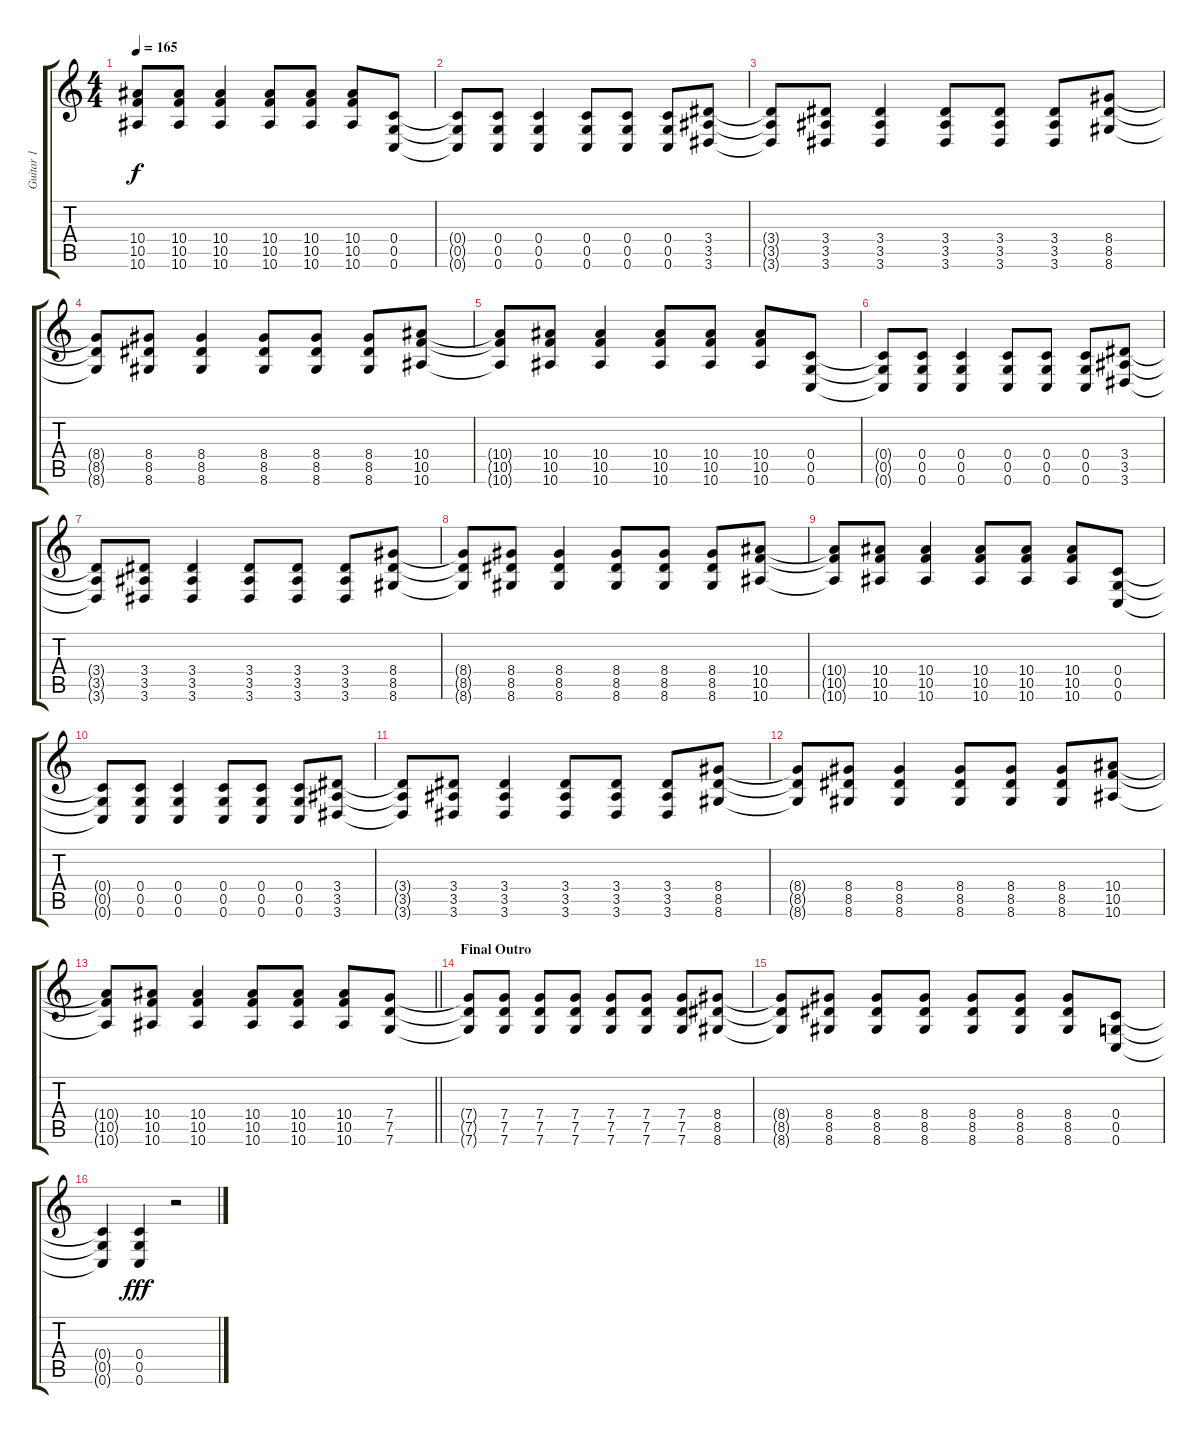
\track ("Guitar 1" "Guitar 1") {instrument overdrivenguitar}
\staff {score tabs}
\tuning (D4 A3 F3 C3 G2 C2) {hide}
\ts (4 4)
\tempo 165
\clef g2
\ks c
(10.4{t} 10.5{t} 10.6{t}).8{dy f} (10.4 10.5 10.6).8 (10.4 10.5 10.6).4 (10.4 10.5 10.6).8 (10.4 10.5 10.6).8 (10.4 10.5 10.6).8 (0.4 0.5 0.6).8 |
(0.4{t} 0.5{t} 0.6{t}).8 (0.4 0.5 0.6).8 (0.4 0.5 0.6).4 (0.4 0.5 0.6).8 (0.4 0.5 0.6).8 (0.4 0.5 0.6).8 (3.4 3.5 3.6).8 |
(3.4{t} 3.5{t} 3.6{t}).8 (3.4 3.5 3.6).8 (3.4 3.5 3.6).4 (3.4 3.5 3.6).8 (3.4 3.5 3.6).8 (3.4 3.5 3.6).8 (8.4 8.5 8.6).8 |
(8.4{t} 8.5{t} 8.6{t}).8 (8.4 8.5 8.6).8 (8.4 8.5 8.6).4 (8.4 8.5 8.6).8 (8.4 8.5 8.6).8 (8.4 8.5 8.6).8 (10.4 10.5 10.6).8 |
(10.4{t} 10.5{t} 10.6{t}).8 (10.4 10.5 10.6).8 (10.4 10.5 10.6).4 (10.4 10.5 10.6).8 (10.4 10.5 10.6).8 (10.4 10.5 10.6).8 (0.4 0.5 0.6).8 |
(0.4{t} 0.5{t} 0.6{t}).8 (0.4 0.5 0.6).8 (0.4 0.5 0.6).4 (0.4 0.5 0.6).8 (0.4 0.5 0.6).8 (0.4 0.5 0.6).8 (3.4 3.5 3.6).8 |
(3.4{t} 3.5{t} 3.6{t}).8 (3.4 3.5 3.6).8 (3.4 3.5 3.6).4 (3.4 3.5 3.6).8 (3.4 3.5 3.6).8 (3.4 3.5 3.6).8 (8.4 8.5 8.6).8 |
(8.4{t} 8.5{t} 8.6{t}).8 (8.4 8.5 8.6).8 (8.4 8.5 8.6).4 (8.4 8.5 8.6).8 (8.4 8.5 8.6).8 (8.4 8.5 8.6).8 (10.4 10.5 10.6).8 |
(10.4{t} 10.5{t} 10.6{t}).8 (10.4 10.5 10.6).8 (10.4 10.5 10.6).4 (10.4 10.5 10.6).8 (10.4 10.5 10.6).8 (10.4 10.5 10.6).8 (0.4 0.5 0.6).8 |
(0.4{t} 0.5{t} 0.6{t}).8 (0.4 0.5 0.6).8 (0.4 0.5 0.6).4 (0.4 0.5 0.6).8 (0.4 0.5 0.6).8 (0.4 0.5 0.6).8 (3.4 3.5 3.6).8 |
(3.4{t} 3.5{t} 3.6{t}).8 (3.4 3.5 3.6).8 (3.4 3.5 3.6).4 (3.4 3.5 3.6).8 (3.4 3.5 3.6).8 (3.4 3.5 3.6).8 (8.4 8.5 8.6).8 |
(8.4{t} 8.5{t} 8.6{t}).8 (8.4 8.5 8.6).8 (8.4 8.5 8.6).4 (8.4 8.5 8.6).8 (8.4 8.5 8.6).8 (8.4 8.5 8.6).8 (10.4 10.5 10.6).8 |
\barLineRight lightlight
(10.4{t} 10.5{t} 10.6{t}).8 (10.4 10.5 10.6).8 (10.4 10.5 10.6).4 (10.4 10.5 10.6).8 (10.4 10.5 10.6).8 (10.4 10.5 10.6).8 (7.4 7.5 7.6).8 |
\section ("" "Final Outro")
(7.4{t} 7.5{t} 7.6{t}).8 (7.4 7.5 7.6).8 (7.4 7.5 7.6).8 (7.4 7.5 7.6).8 (7.4 7.5 7.6).8 (7.4 7.5 7.6).8 (7.4 7.5 7.6).8 (8.4 8.5 8.6).8 |
(8.4{t} 8.5{t} 8.6{t}).8 (8.4 8.5 8.6).8 (8.4 8.5 8.6).8 (8.4 8.5 8.6).8 (8.4 8.5 8.6).8 (8.4 8.5 8.6).8 (8.4 8.5 8.6).8 (0.4 0.5 0.6).8 |
(0.4{t} 0.5{t} 0.6{t}).4 (0.4 0.5 0.6).4{dy fff} r.2
